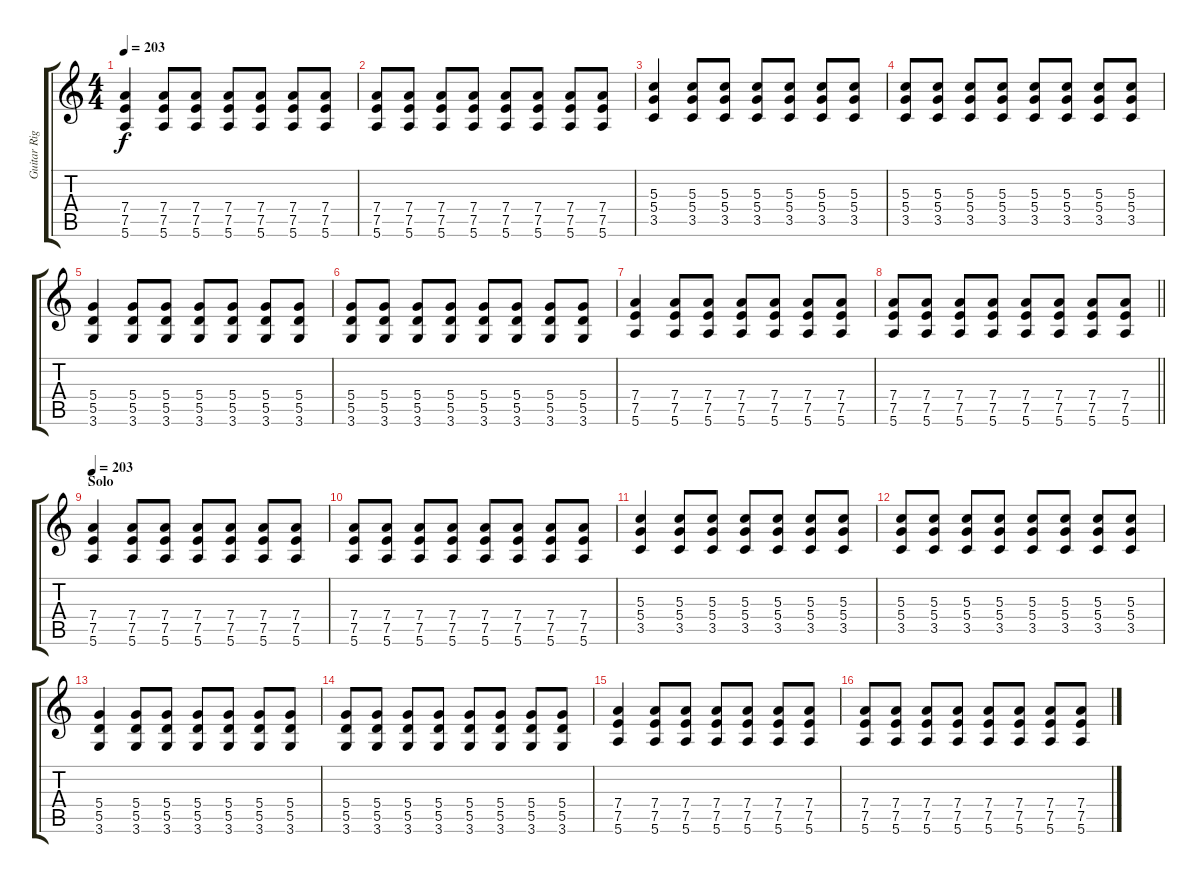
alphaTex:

\track ("Guitar Right" "Guitar Rig") {instrument distortionguitar}
\staff {score tabs}
\tuning (E4 B3 G3 D3 A2 E2) {hide}
\ts (4 4)
\tempo 203
\clef g2
\ks c
(7.4 7.5 5.6).4{dy f} (7.4 7.5 5.6).8 (7.4 7.5 5.6).8 (7.4 7.5 5.6).8 (7.4 7.5 5.6).8 (7.4 7.5 5.6).8 (7.4 7.5 5.6).8 |
(7.4 7.5 5.6).8 (7.4 7.5 5.6).8 (7.4 7.5 5.6).8 (7.4 7.5 5.6).8 (7.4 7.5 5.6).8 (7.4 7.5 5.6).8 (7.4 7.5 5.6).8 (7.4 7.5 5.6).8 |
(5.3 5.4 3.5).4 (5.3 5.4 3.5).8 (5.3 5.4 3.5).8 (5.3 5.4 3.5).8 (5.3 5.4 3.5).8 (5.3 5.4 3.5).8 (5.3 5.4 3.5).8 |
(5.3 5.4 3.5).8 (5.3 5.4 3.5).8 (5.3 5.4 3.5).8 (5.3 5.4 3.5).8 (5.3 5.4 3.5).8 (5.3 5.4 3.5).8 (5.3 5.4 3.5).8 (5.3 5.4 3.5).8 |
(5.4 5.5 3.6).4 (5.4 5.5 3.6).8 (5.4 5.5 3.6).8 (5.4 5.5 3.6).8 (5.4 5.5 3.6).8 (5.4 5.5 3.6).8 (5.4 5.5 3.6).8 |
(5.4 5.5 3.6).8 (5.4 5.5 3.6).8 (5.4 5.5 3.6).8 (5.4 5.5 3.6).8 (5.4 5.5 3.6).8 (5.4 5.5 3.6).8 (5.4 5.5 3.6).8 (5.4 5.5 3.6).8 |
(7.4 7.5 5.6).4 (7.4 7.5 5.6).8 (7.4 7.5 5.6).8 (7.4 7.5 5.6).8 (7.4 7.5 5.6).8 (7.4 7.5 5.6).8 (7.4 7.5 5.6).8 |
\barLineRight lightlight
(7.4 7.5 5.6).8 (7.4 7.5 5.6).8 (7.4 7.5 5.6).8 (7.4 7.5 5.6).8 (7.4 7.5 5.6).8 (7.4 7.5 5.6).8 (7.4 7.5 5.6).8 (7.4 7.5 5.6).8 |
\section ("" "Solo")
\tempo 203
(7.4 7.5 5.6).4 (7.4 7.5 5.6).8 (7.4 7.5 5.6).8 (7.4 7.5 5.6).8 (7.4 7.5 5.6).8 (7.4 7.5 5.6).8 (7.4 7.5 5.6).8 |
(7.4 7.5 5.6).8 (7.4 7.5 5.6).8 (7.4 7.5 5.6).8 (7.4 7.5 5.6).8 (7.4 7.5 5.6).8 (7.4 7.5 5.6).8 (7.4 7.5 5.6).8 (7.4 7.5 5.6).8 |
(5.3 5.4 3.5).4 (5.3 5.4 3.5).8 (5.3 5.4 3.5).8 (5.3 5.4 3.5).8 (5.3 5.4 3.5).8 (5.3 5.4 3.5).8 (5.3 5.4 3.5).8 |
(5.3 5.4 3.5).8 (5.3 5.4 3.5).8 (5.3 5.4 3.5).8 (5.3 5.4 3.5).8 (5.3 5.4 3.5).8 (5.3 5.4 3.5).8 (5.3 5.4 3.5).8 (5.3 5.4 3.5).8 |
(5.4 5.5 3.6).4 (5.4 5.5 3.6).8 (5.4 5.5 3.6).8 (5.4 5.5 3.6).8 (5.4 5.5 3.6).8 (5.4 5.5 3.6).8 (5.4 5.5 3.6).8 |
(5.4 5.5 3.6).8 (5.4 5.5 3.6).8 (5.4 5.5 3.6).8 (5.4 5.5 3.6).8 (5.4 5.5 3.6).8 (5.4 5.5 3.6).8 (5.4 5.5 3.6).8 (5.4 5.5 3.6).8 |
(7.4 7.5 5.6).4 (7.4 7.5 5.6).8 (7.4 7.5 5.6).8 (7.4 7.5 5.6).8 (7.4 7.5 5.6).8 (7.4 7.5 5.6).8 (7.4 7.5 5.6).8 |
(7.4 7.5 5.6).8 (7.4 7.5 5.6).8 (7.4 7.5 5.6).8 (7.4 7.5 5.6).8 (7.4 7.5 5.6).8 (7.4 7.5 5.6).8 (7.4 7.5 5.6).8 (7.4 7.5 5.6).8
